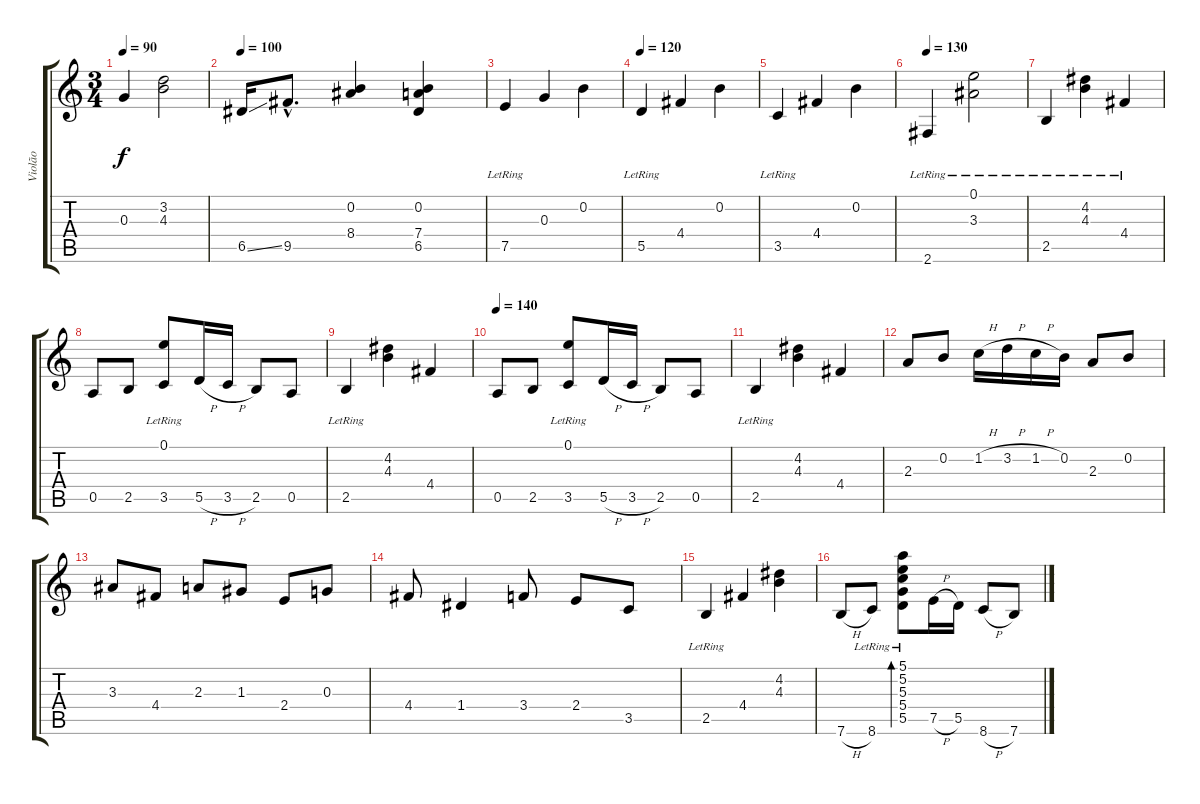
\track ("Violão" "Violão") {instrument acousticguitarnylon}
\staff {score tabs}
\tuning (E4 B3 G3 D3 A2 E2) {hide}
\ts (3 4)
\tempo 90
\clef g2
\ks c
0.3.4{dy f} (3.2 4.3).2 |
\tempo 100
6.5{ss}.16 9.5{hac}.8{d} (0.2 8.4).4 (0.2 7.4 6.5).4 |
7.5{lr}.4 0.3.4 0.2.4 |
\tempo 120
5.5{lr}.4 4.4.4 0.2.4 |
3.5{lr}.4 4.4.4 0.2.4 |
\tempo 130
2.6{lr}.4 (0.1 3.3{lr}).2 |
2.5{lr}.4 (4.2{lr} 4.3{lr}).4 4.4{lr}.4 |
0.5.8 2.5.8 (0.1 3.5{lr}).8 5.5{h}.16 3.5{h}.16 2.5.8 0.5.8 |
2.5{lr}.4 (4.2 4.3).4 4.4.4 |
\tempo 140
0.5.8 2.5.8 (0.1 3.5{lr}).8 5.5{h}.16 3.5{h}.16 2.5.8 0.5.8 |
2.5{lr}.4 (4.2 4.3).4 4.4.4 |
2.3.8 0.2.8 1.2{h}.16 3.2{h}.16 1.2{h}.16 0.2.16 2.3.8 0.2.8 |
3.3.8 4.4.8 2.3.8 1.3.8 2.4.8 0.3.8 |
4.4.8 1.4.4 3.4.8 2.4.8 3.5.8 |
2.5{lr}.4 4.4.4 (4.2 4.3).4 |
7.6{h}.8 8.6{lr}.8 (5.1{lr} 5.2{lr} 5.3{lr} 5.4{lr} 5.5).8{bd 240} 7.5{h}.16 5.5.16 8.6{h}.8 7.6.8
